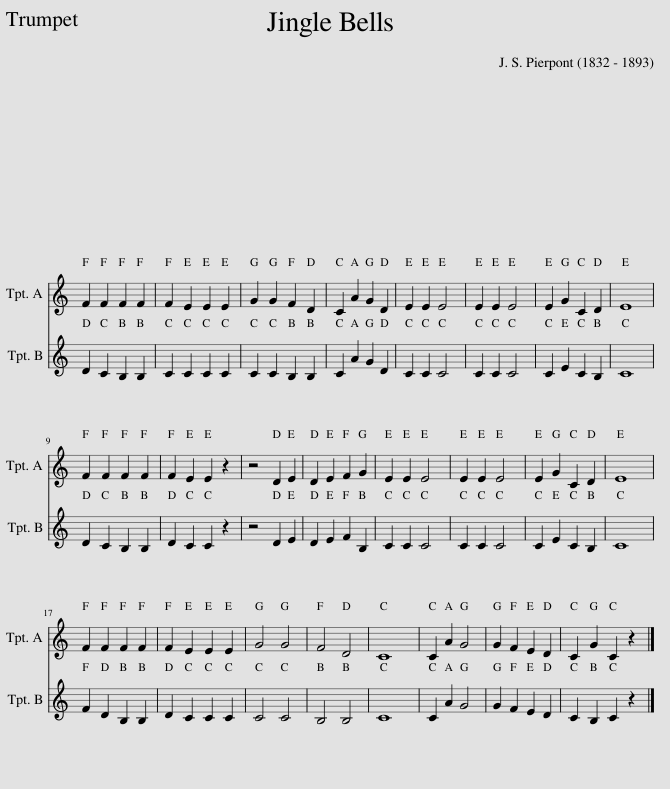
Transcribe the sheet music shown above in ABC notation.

X:1
%%score 1 2 3
L:1/8
M:4/4
I:linebreak $
K:C
V:1 perc stafflines=1
K:none
V:2 treble transpose=-2
V:3 treble transpose=-2
V:1
 F2 D2 D2 D2 :|$ F2 D2 D2 D2 | F2 D2 D2 D2 | F2 D2 D2 D2 | F2 D2 D2 D2 | %5
 F2 D2 D2 D2 | F2 D2 D2 D2 | F2 D2 D2 D2 | F2 D2 D2 D2 |$ F2 D2 D2 D2 | %10
 F2 D2 D2 D2 | F2 D2 D2 D2 | F2 D2 D2 D2 | F2 D2 D2 D2 | F2 D2 D2 D2 | %15
 F2 D2 D2 D2 | F2 D2 D2 D2 |$ F2 D2 D2 D2 | F2 D2 D2 D2 | F2 D2 D2 D2 | %20
 F2 D2 D2 D2 | F2 D2 D2 D2 | F2 D2 D2 D2 | F2 D2 D2 D2 | F2 D2 D2 D2 |] %25
V:2
 z8 :|$ !^!F2 !^!F2 !^!F2 !^!F2 | !^!F2 !^!E2 !^!E2 !^!E2 | !^!G2 !^!G2 !^!F2 !^!D2 | !^!C2 !^!A2 !^!G2 !^!D2 | %5
 !^!E2 !^!E2 !^!E4 | !^!E2 !^!E2 !^!E4 | !^!E2 !^!G2 !^!C2 !^!D2 | !^!E8 |$ !^!F2 !^!F2 !^!F2 !^!F2 | %10
 !^!F2 !^!E2 !^!E2 z2 | z4 !^!D2 !^!E2 | !^!D2 !^!E2 !^!F2 !^!G2 | !^!E2 !^!E2 !^!E4 | !^!E2 !^!E2 !^!E4 | %15
 !^!E2 !^!G2 !^!C2 !^!D2 | !^!E8 |$ !^!F2 !^!F2 !^!F2 !^!F2 | !^!F2 !^!E2 !^!E2 !^!E2 | !^!G4 !^!G4 | %20
 !^!F4 !^!D4 | !^!C8 | !^!C2 !^!A2 !^!G4 | !^!G2 !^!F2 !^!E2 !^!D2 | !^!C2 !^!G2 !^!C2 z2 |] %25
V:3
 z8 :|$ !^!D2 !^!C2 !^!B,2 !^!B,2 | !^!C2 !^!C2 !^!C2 !^!C2 | !^!C2 !^!C2 !^!B,2 !^!B,2 | !^!C2 !^!A2 !^!G2 !^!D2 | %5
 !^!C2 !^!C2 !^!C4 | !^!C2 !^!C2 !^!C4 | !^!C2 !^!E2 !^!C2 !^!B,2 | !^!C8 |$ !^!D2 !^!C2 !^!B,2 !^!B,2 | %10
 !^!D2 !^!C2 !^!C2 z2 | z4 !^!D2 !^!E2 | !^!D2 !^!E2 !^!F2 !^!B,2 | !^!C2 !^!C2 !^!C4 | !^!C2 !^!C2 !^!C4 | %15
 !^!C2 !^!E2 !^!C2 !^!B,2 | !^!C8 |$ !^!F2 !^!D2 !^!B,2 !^!B,2 | !^!D2 !^!C2 !^!C2 !^!C2 | !^!C4 !^!C4 | %20
 !^!B,4 !^!B,4 | !^!C8 | !^!C2 !^!A2 !^!G4 | !^!G2 !^!F2 !^!E2 !^!D2 | !^!C2 !^!B,2 !^!C2 z2 |] %25
